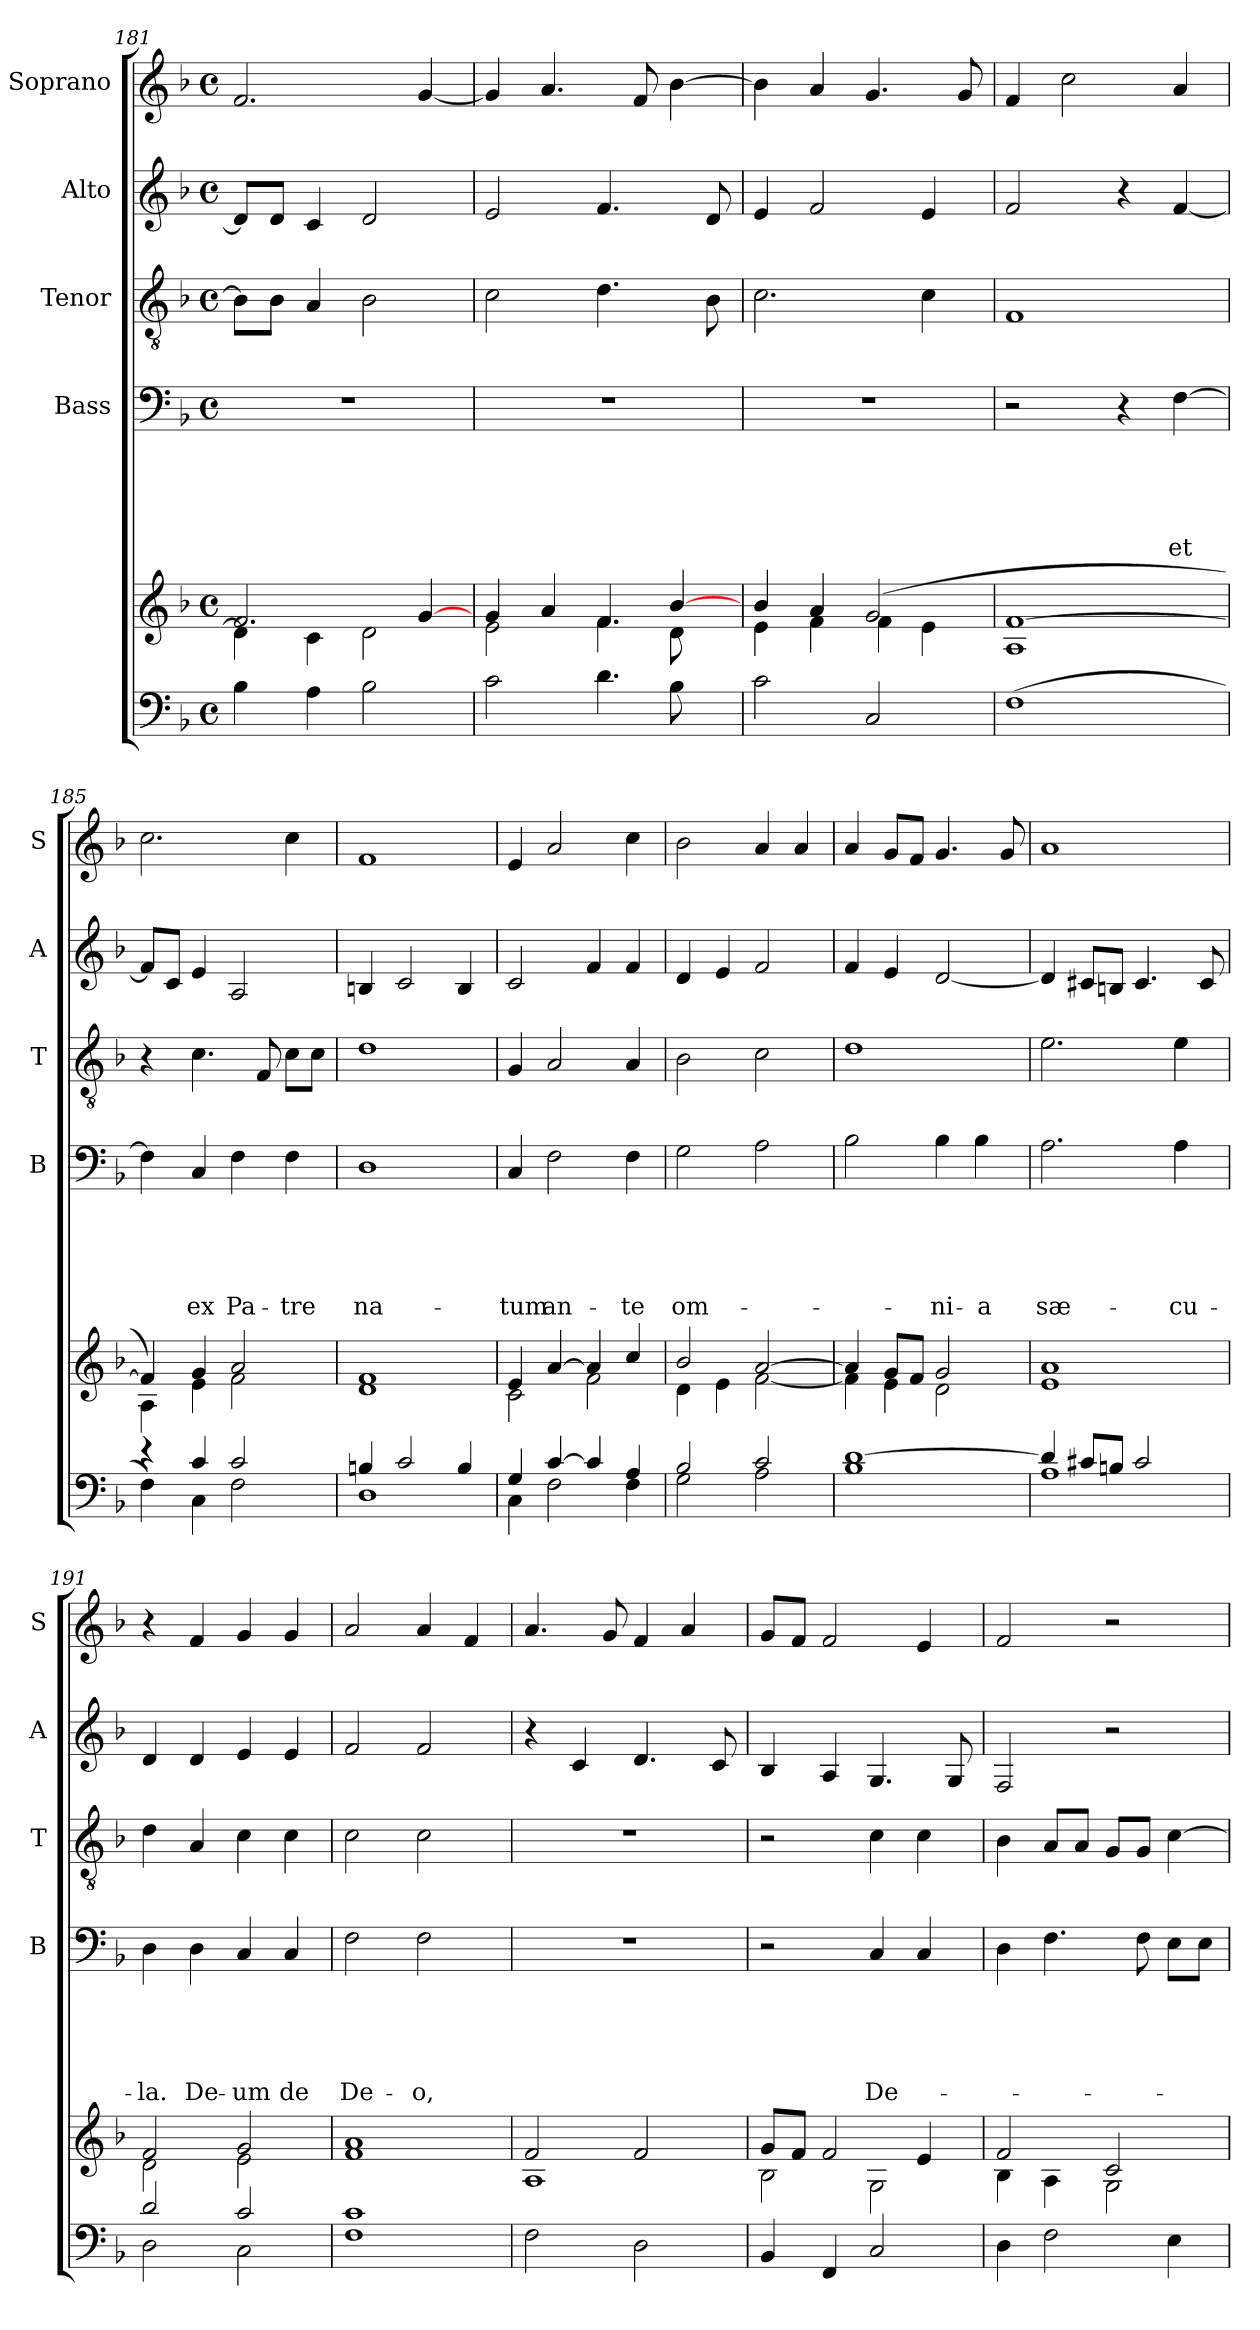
**kern	**kern	**kern	**text	**text	**text	**text	**text	**kern	**kern	**kern
*part6	*part5	*part4	*part4	*part4	*part4	*part4	*part4	*part3	*part2	*part1
*staff6	*staff5	*staff4	*staff4	*staff4	*staff4	*staff4	*staff4	*staff3	*staff2	*staff1
*	*	*I"Bass	*	*	*	*	*	*I"Tenor	*I"Alto	*I"Soprano
*	*	*I'B	*	*	*	*	*	*I'T	*I'A	*I'S
!!LO:PB:g=z
*clefF4	*clefG2	*clefF4	*	*	*	*	*	*clefGv2	*clefG2	*clefG2
*k[b-]	*k[b-]	*k[b-]	*	*	*	*	*	*k[b-]	*k[b-]	*k[b-]
*F:	*F:	*F:	*	*	*	*	*	*F:	*F:	*F:
*M4/4	*M4/4	*M4/4	*	*	*	*	*	*M4/4	*M4/4	*M4/4
*met(c)	*met(c)	*met(c)	*	*	*	*	*	*met(c)	*met(c)	*met(c)
=181	=181	=181	=181	=181	=181	=181	=181	=181	=181	=181
*	*^	*	*	*	*	*	*	*	*	*
4B-\	2.f/	4d\]	1r	.	.	.	.	.	8B-\L]	8d/L]	2.f/
.	.	.	.	.	.	.	.	.	8B-\J	8d/J	.
4A\	.	4c\	.	.	.	.	.	.	4A/	4c/	.
2B-\	.	2d\	.	.	.	.	.	.	2B-\	2d/	.
.	[>4g/	.	.	.	.	.	.	.	.	.	[<4g/
=182	=182	=182	=182	=182	=182	=182	=182	=182	=182	=182	=182
*^	*^	*^	*	*	*	*	*	*	*	*	*
2c\	2.ryy	2e\	4g/	2.ryy	2.ryy	1r	.	.	.	.	.	2c\	2e/	4g/]
.	.	.	4a/	.	.	.	.	.	.	.	.	.	.	4.a/
4.d\	.	4.f/	4.f\	.	.	.	.	.	.	.	.	4.d\	4.f/	.
.	.	.	.	.	.	.	.	.	.	.	.	.	.	8f/
.	8B-\	.	.	[>4b-/	8d\	.	.	.	.	.	.	.	.	[>4b-\
8ryy	8ryy	8ryy	8ryy	.	8ryy	.	.	.	.	.	.	8B-\	8d/	.
*v	*v	*	*	*	*	*	*	*	*	*	*	*	*	*
*	*	*v	*v	*v	*	*	*	*	*	*	*	*	*
=183	=183	=183	=183	=183	=183	=183	=183	=183	=183	=183	=183
2c\	4b-/	4e\	1r	.	.	.	.	.	2.c\	4e/	4b-\]
.	4a/	(<4f\	.	.	.	.	.	.	.	2f/	4a/
2C/	(2g/	4f\	.	.	.	.	.	.	.	.	4.g/
.	.	4e\	.	.	.	.	.	.	4c\	4e/	.
.	.	.	.	.	.	.	.	.	.	.	8g/
*	*v	*v	*	*	*	*	*	*	*	*	*
=184	=184	=184	=184	=184	=184	=184	=184	=184	=184	=184
(>1F	1A [>1f	2r	.	.	.	.	.	1F	2f/	4f/
.	.	.	.	.	.	.	.	.	.	2cc\
.	.	4r	.	.	.	.	.	.	4r	.
!	!	!	!	!	!	!	!LO:LY:b	!	!	!
.	.	[>4F\	.	.	.	.	et	.	[<4f/	4a/
=185	=185	=185	=185	=185	=185	=185	=185	=185	=185	=185
*^	*^	*	*	*	*	*	*	*	*	*
4re	4F\)	4f/])	4A\	4F\]	.	.	.	.	.	4r	8f/L]	2.cc\
.	.	.	.	.	.	.	.	.	.	.	8c/J	.
!	!	!	!	!	!	!	!	!	!LO:LY:b	!	!	!
4c/	4C\	4g/	4e\	4C/	.	.	.	.	ex	4.c\	4e/	.
!	!	!	!	!	!	!	!	!	!LO:LY:b	!	!	!
2c/	2F\	2a/	2f\	4F\	.	.	.	.	Pa-	.	2A/	.
.	.	.	.	.	.	.	.	.	.	8F/	.	.
!	!	!	!	!	!	!	!	!	!LO:LY:b	!	!	!
.	.	.	.	4F\	.	.	.	.	-tre	8c\L	.	4cc\
.	.	.	.	.	.	.	.	.	.	8c\J	.	.
*	*	*v	*v	*	*	*	*	*	*	*	*	*
!!LO:LB:g=z
=186	=186	=186	=186	=186	=186	=186	=186	=186	=186	=186	=186
!	!	!	!	!	!	!	!	!LO:LY:b	!	!	!
4Bn/	1D	1d 1f	1D	.	.	.	.	na-	1d	4Bn/	1f
2c/	.	.	.	.	.	.	.	.	.	2c/	.
4B/	.	.	.	.	.	.	.	.	.	4B/	.
=187	=187	=187	=187	=187	=187	=187	=187	=187	=187	=187	=187
*	*	*^	*	*	*	*	*	*	*	*	*
!	!	!	!	!	!	!	!	!	!LO:LY:b	!	!	!
4G/	4C\	4e/	2c\	4C/	.	.	.	.	-tum	4G/	2c/	4e/
!	!	!	!	!	!	!	!	!	!LO:LY:b	!	!	!
[>4c/	2F\	[>4a/	.	2F\	.	.	.	.	an-	2A/	.	2a/
4c/]	.	4a/]	2f\	.	.	.	.	.	.	.	4f/	.
!	!	!	!	!	!	!	!	!	!LO:LY:b	!	!	!
4A/	4F\	4cc/	.	4F\	.	.	.	.	-te	4A/	4f/	4cc\
=188	=188	=188	=188	=188	=188	=188	=188	=188	=188	=188	=188	=188
!	!	!	!	!	!	!	!	!	!LO:LY:b	!	!	!
2B-/	2G\	2b-/	4d\	2G\	.	.	.	.	om-	2B-\	4d/	2b-\
.	.	.	4e\	.	.	.	.	.	.	.	4e/	.
2c/	2A\	[>2a/	[<2f\	2A\	.	.	.	.	.	2c\	2f/	4a/
.	.	.	.	.	.	.	.	.	.	.	.	4a/
*v	*v	*	*	*	*	*	*	*	*	*	*	*
=189	=189	=189	=189	=189	=189	=189	=189	=189	=189	=189	=189
1B- [>1d	4a/]	4f\]	2B-\	.	.	.	.	.	1d	4f/	4a/
.	8g/L	4e\	.	.	.	.	.	.	.	4e/	8g/L
.	8f/J	.	.	.	.	.	.	.	.	.	8f/J
!	!	!	!	!	!	!	!	!LO:LY:b	!	!	!
.	2g/	2d\	4B-\	.	.	.	.	-ni-	.	[<2d/	4.g/
!	!	!	!	!	!	!	!	!LO:LY:b	!	!	!
.	.	.	4B-\	.	.	.	.	-a	.	.	.
.	.	.	.	.	.	.	.	.	.	.	8g/
*	*v	*v	*	*	*	*	*	*	*	*	*
=190	=190	=190	=190	=190	=190	=190	=190	=190	=190	=190
*^	*	*	*	*	*	*	*	*	*	*
!	!	!	!	!	!	!	!	!LO:LY:b	!	!	!
4d/]	1A	1e 1a	2.A\	.	.	.	.	sæ-	2.e\	4d/]	1a
8c#X/L	.	.	.	.	.	.	.	.	.	8c#X/L	.
8Bn/J	.	.	.	.	.	.	.	.	.	8Bn/J	.
2c#/	.	.	.	.	.	.	.	.	.	4.c#/	.
!	!	!	!	!	!	!	!	!LO:LY:b	!	!	!
.	.	.	4A\	.	.	.	.	-cu-	4e\	.	.
.	.	.	.	.	.	.	.	.	.	8c#/	.
!!LO:PB:g=z
=191	=191	=191	=191	=191	=191	=191	=191	=191	=191	=191	=191
*	*	*^	*	*	*	*	*	*	*	*	*
!	!	!	!	!	!	!	!	!	!LO:LY:b	!	!	!
2d/	2D\	2f/	2d\	4D\	.	.	.	.	-la.	4d\	4d/	4r
!	!	!	!	!	!	!	!	!	!LO:LY:b	!	!	!
.	.	.	.	4D\	.	.	.	.	De-	4A/	4d/	4f/
!	!	!	!	!	!	!	!	!	!LO:LY:b	!	!	!
2c/	2C\	2g/	2e\	4C/	.	.	.	.	-um	4c\	4e/	4g/
!	!	!	!	!	!	!	!	!	!LO:LY:b	!	!	!
.	.	.	.	4C/	.	.	.	.	de	4c\	4e/	4g/
*v	*v	*	*	*	*	*	*	*	*	*	*	*
*	*v	*v	*	*	*	*	*	*	*	*	*
=192	=192	=192	=192	=192	=192	=192	=192	=192	=192	=192
!	!	!	!	!	!	!	!LO:LY:b	!	!	!
1F 1c	1f 1a	2F\	.	.	.	.	De-	2c\	2f/	2a/
!	!	!	!	!	!	!	!LO:LY:b	!	!	!
.	.	2F\	.	.	.	.	-o,	2c\	2f/	4a/
.	.	.	.	.	.	.	.	.	.	4f/
=193	=193	=193	=193	=193	=193	=193	=193	=193	=193	=193
*	*^	*	*	*	*	*	*	*	*	*
2F\	2f/	1A	1r	.	.	.	.	.	1r	4r	4.a/
.	.	.	.	.	.	.	.	.	.	4c/	.
.	.	.	.	.	.	.	.	.	.	.	8g/
2D\	2f/	.	.	.	.	.	.	.	.	4.d/	4f/
.	.	.	.	.	.	.	.	.	.	.	4a/
.	.	.	.	.	.	.	.	.	.	8c/	.
=194	=194	=194	=194	=194	=194	=194	=194	=194	=194	=194	=194
4BB-/	8g/L	2B-\	2r	.	.	.	.	.	2r	4B-/	8g/L
.	8f/J	.	.	.	.	.	.	.	.	.	8f/J
4FF/	2f/	.	.	.	.	.	.	.	.	4A/	2f/
!	!	!	!	!	!	!	!	!LO:LY:b	!	!	!
2C/	.	2G\	4C/	.	.	.	.	De-	4c\	4.G/	.
.	4e/	.	4C/	.	.	.	.	.	4c\	.	4e/
.	.	.	.	.	.	.	.	.	.	8G/	.
=195	=195	=195	=195	=195	=195	=195	=195	=195	=195	=195	=195
4D\	2f/	4B-\	4D\	.	.	.	.	.	4B-\	2F/	2f/
2F\	.	4A\	4.F\	.	.	.	.	.	8A/L	.	.
.	.	.	.	.	.	.	.	.	8A/J	.	.
.	2c/	2G\	.	.	.	.	.	.	8G/L	2r	2r
.	.	.	8F\	.	.	.	.	.	8G/J	.	.
4E\	.	.	8E\L	.	.	.	.	.	[<4c\	.	.
.	.	.	8E\J	.	.	.	.	.	.	.	.
*	*v	*v	*	*	*	*	*	*	*	*	*
=	=	=	=	=	=	=	=	=	=	=
*-	*-	*-	*-	*-	*-	*-	*-	*-	*-	*-
